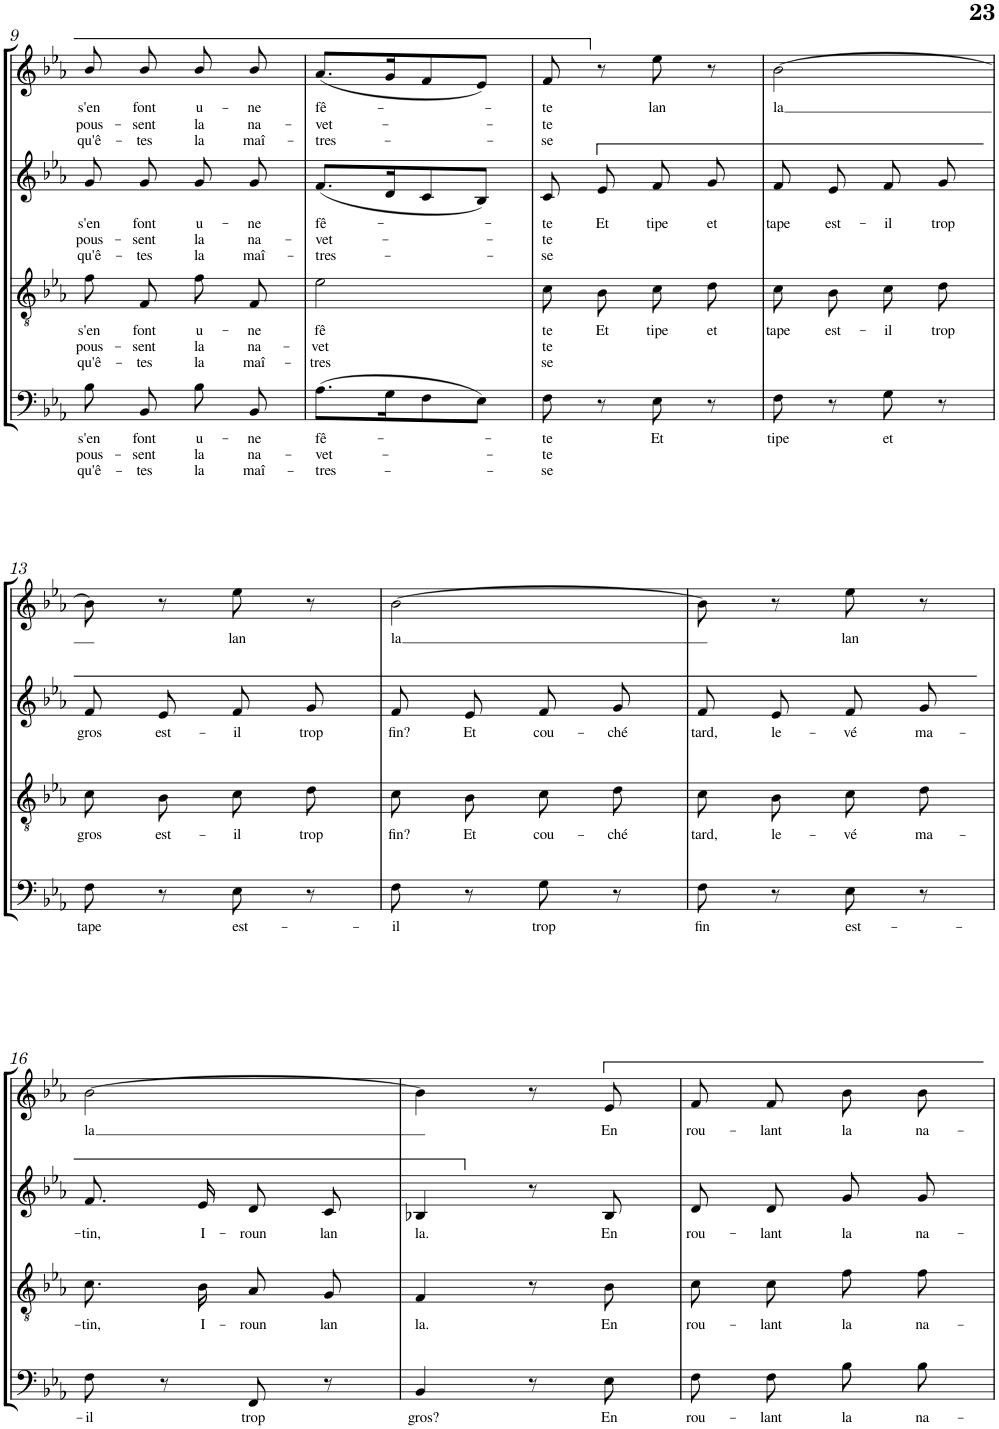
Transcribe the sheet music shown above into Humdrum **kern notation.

**kern	**text	**text	**text	**kern	**text	**text	**text	**kern	**text	**text	**text	**kern	**text	**text	**text	**kern
*part5	*part5	*part5	*part5	*part4	*part4	*part4	*part4	*part3	*part3	*part3	*part3	*part2	*part2	*part2	*part2	*part1
*staff5	*staff5	*staff5	*staff5	*staff4	*staff4	*staff4	*staff4	*staff3	*staff3	*staff3	*staff3	*staff2	*staff2	*staff2	*staff2	*staff1
*I"BASSES	*	*	*	*I"TÉNORS	*	*	*	*I"CONTRALTOS	*	*	*	*I"SOPRANOS	*	*	*	*I"Soprano solo
!!LO:PB:g=z
*clefF4	*	*	*	*clefGv2	*	*	*	*clefG2	*	*	*	*clefG2	*	*	*	*clefG2
*k[b-e-a-]	*	*	*	*k[b-e-a-]	*	*	*	*k[b-e-a-]	*	*	*	*k[b-e-a-]	*	*	*	*k[b-e-a-]
*M2/4	*	*	*	*M2/4	*	*	*	*M2/4	*	*	*	*M2/4	*	*	*	*M2/4
=9	=9	=9	=9	=9	=9	=9	=9	=9	=9	=9	=9	=9	=9	=9	=9	=9
!	!LO:LY:b	!LO:LY:b	!LO:LY:b	!	!LO:LY:b	!LO:LY:b	!LO:LY:b	!	!LO:LY:b	!LO:LY:b	!LO:LY:b	!	!LO:LY:b	!LO:LY:b	!LO:LY:b	!
8B-\	s'en	pous-	qu'ê-	8f\L	s'en	pous-	qu'ê-	8g/	s'en	pous-	qu'ê-	8b-/	s'en	pous-	qu'ê-	2r
!	!LO:LY:b	!LO:LY:b	!LO:LY:b	!	!LO:LY:b	!LO:LY:b	!LO:LY:b	!	!LO:LY:b	!LO:LY:b	!LO:LY:b	!	!LO:LY:b	!LO:LY:b	!LO:LY:b	!
8BB-/	font	-sent	-tes	8F\J	font	-sent	-tes	8g/	font	-sent	-tes	8b-/	font	-sent	-tes	.
!	!LO:LY:b	!LO:LY:b	!LO:LY:b	!	!LO:LY:b	!LO:LY:b	!LO:LY:b	!	!LO:LY:b	!LO:LY:b	!LO:LY:b	!	!LO:LY:b	!LO:LY:b	!LO:LY:b	!
8B-\	u-	la	la	8f\L	u-	la	la	8g/	u-	la	la	8b-/	u-	la	la	.
!	!LO:LY:b	!LO:LY:b	!LO:LY:b	!	!LO:LY:b	!LO:LY:b	!LO:LY:b	!	!LO:LY:b	!LO:LY:b	!LO:LY:b	!	!LO:LY:b	!LO:LY:b	!LO:LY:b	!
8BB-/	-ne	na-	maî-	8F\J	-ne	na-	maî-	8g/	-ne	na-	maî-	8b-/	-ne	na-	maî-	.
=10	=10	=10	=10	=10	=10	=10	=10	=10	=10	=10	=10	=10	=10	=10	=10	=10
!	!LO:LY:b	!LO:LY:b	!LO:LY:b	!	!LO:LY:b	!LO:LY:b	!LO:LY:b	!	!LO:LY:b	!LO:LY:b	!LO:LY:b	!	!LO:LY:b	!LO:LY:b	!LO:LY:b	!
(8.A-\L	fê-	-vet-	-tres-	2e-\	fê	-vet	-tres	(8.f/L	fê-	-vet-	-tres-	(8.a-/L	fê-	-vet-	-tres-	2r
16G\K	.	.	.	.	.	.	.	16d/K	.	.	.	16g/K	.	.	.	.
8F\	.	.	.	.	.	.	.	8c/	.	.	.	8f/	.	.	.	.
8E-\J)	.	.	.	.	.	.	.	8B-/J)	.	.	.	8e-/J)	.	.	.	.
=11	=11	=11	=11	=11	=11	=11	=11	=11	=11	=11	=11	=11	=11	=11	=11	=11
!	!LO:LY:b	!LO:LY:b	!LO:LY:b	!	!LO:LY:b	!LO:LY:b	!LO:LY:b	!	!LO:LY:b	!LO:LY:b	!LO:LY:b	!	!LO:LY:b	!LO:LY:b	!LO:LY:b	!
8F\	-te	-te	-se	8c\L	-te	-te	-se	8c/	-te	-te	-se	8f/	-te	-te	-se	2r
!	!	!	!	!	!LO:LY:b	!	!	!	!LO:LY:b	!	!	!	!	!	!	!
8r	.	.	.	8B-\J	Et	.	.	8e-/	Et	.	.	8r	.	.	.	.
!	!LO:LY:b	!	!	!	!LO:LY:b	!	!	!	!LO:LY:b	!	!	!	!LO:LY:b	!	!	!
8E-\	Et	.	.	8c\L	tipe	.	.	8f/	tipe	.	.	8ee-\	lan	.	.	.
!	!	!	!	!	!LO:LY:b	!	!	!	!LO:LY:b	!	!	!	!	!	!	!
8r	.	.	.	8d\J	et	.	.	8g/	et	.	.	8r	.	.	.	.
=12	=12	=12	=12	=12	=12	=12	=12	=12	=12	=12	=12	=12	=12	=12	=12	=12
!	!LO:LY:b	!	!	!	!LO:LY:b	!	!	!	!LO:LY:b	!	!	!	!LO:LY:b	!	!	!
8F\	tipe	.	.	8c\L	tape	.	.	8f/	tape	.	.	[2b-\	la	.	.	2r
!	!	!	!	!	!LO:LY:b	!	!	!	!LO:LY:b	!	!	!	!	!	!	!
8r	.	.	.	8B-\J	est-	.	.	8e-/	est-	.	.	.	.	.	.	.
!	!LO:LY:b	!	!	!	!LO:LY:b	!	!	!	!LO:LY:b	!	!	!	!	!	!	!
8G\	et	.	.	8c\L	-il	.	.	8f/	-il	.	.	.	.	.	.	.
!	!	!	!	!	!LO:LY:b	!	!	!	!LO:LY:b	!	!	!	!	!	!	!
8r	.	.	.	8d\J	trop	.	.	8g/	trop	.	.	.	.	.	.	.
!!LO:LB:g=z
=13	=13	=13	=13	=13	=13	=13	=13	=13	=13	=13	=13	=13	=13	=13	=13	=13
!	!LO:LY:b	!	!	!	!LO:LY:b	!	!	!	!LO:LY:b	!	!	!	!	!	!	!
8F\	tape	.	.	8c\L	gros	.	.	8f/	gros	.	.	8b-\]	.	.	.	2r
!	!	!	!	!	!LO:LY:b	!	!	!	!LO:LY:b	!	!	!	!	!	!	!
8r	.	.	.	8B-\J	est-	.	.	8e-/	est-	.	.	8r	.	.	.	.
!	!LO:LY:b	!	!	!	!LO:LY:b	!	!	!	!LO:LY:b	!	!	!	!LO:LY:b	!	!	!
8E-\	est-	.	.	8c\L	-il	.	.	8f/	-il	.	.	8ee-\	lan	.	.	.
!	!	!	!	!	!LO:LY:b	!	!	!	!LO:LY:b	!	!	!	!	!	!	!
8r	.	.	.	8d\J	trop	.	.	8g/	trop	.	.	8r	.	.	.	.
=14	=14	=14	=14	=14	=14	=14	=14	=14	=14	=14	=14	=14	=14	=14	=14	=14
!	!LO:LY:b	!	!	!	!LO:LY:b	!	!	!	!LO:LY:b	!	!	!	!LO:LY:b	!	!	!
8F\	-il	.	.	8c\L	fin?	.	.	8f/	fin?	.	.	[2b-\	la	.	.	2r
!	!	!	!	!	!LO:LY:b	!	!	!	!LO:LY:b	!	!	!	!	!	!	!
8r	.	.	.	8B-\J	Et	.	.	8e-/	Et	.	.	.	.	.	.	.
!	!LO:LY:b	!	!	!	!LO:LY:b	!	!	!	!LO:LY:b	!	!	!	!	!	!	!
8G\	trop	.	.	8c\L	cou-	.	.	8f/	cou-	.	.	.	.	.	.	.
!	!	!	!	!	!LO:LY:b	!	!	!	!LO:LY:b	!	!	!	!	!	!	!
8r	.	.	.	8d\J	-ché	.	.	8g/	-ché	.	.	.	.	.	.	.
=15	=15	=15	=15	=15	=15	=15	=15	=15	=15	=15	=15	=15	=15	=15	=15	=15
!	!LO:LY:b	!	!	!	!LO:LY:b	!	!	!	!LO:LY:b	!	!	!	!	!	!	!
8F\	fin	.	.	8c\L	tard,	.	.	8f/	tard,	.	.	8b-\]	.	.	.	2r
!	!	!	!	!	!LO:LY:b	!	!	!	!LO:LY:b	!	!	!	!	!	!	!
8r	.	.	.	8B-\J	le-	.	.	8e-/	le-	.	.	8r	.	.	.	.
!	!LO:LY:b	!	!	!	!LO:LY:b	!	!	!	!LO:LY:b	!	!	!	!LO:LY:b	!	!	!
8E-\	est-	.	.	8c\L	-vé	.	.	8f/	-vé	.	.	8ee-\	lan	.	.	.
!	!	!	!	!	!LO:LY:b	!	!	!	!LO:LY:b	!	!	!	!	!	!	!
8r	.	.	.	8d\J	ma-	.	.	8g/	ma-	.	.	8r	.	.	.	.
!!LO:LB:g=z
=16	=16	=16	=16	=16	=16	=16	=16	=16	=16	=16	=16	=16	=16	=16	=16	=16
!	!LO:LY:b	!	!	!	!LO:LY:b	!	!	!	!LO:LY:b	!	!	!	!LO:LY:b	!	!	!
8F\	-il	.	.	8.c\L	-tin,	.	.	8.f/	-tin,	.	.	[2b-\	la	.	.	2r
8r	.	.	.	.	.	.	.	.	.	.	.	.	.	.	.	.
!	!	!	!	!	!LO:LY:b	!	!	!	!LO:LY:b	!	!	!	!	!	!	!
.	.	.	.	16B-\Jk	I-	.	.	16e-/	I-	.	.	.	.	.	.	.
!	!LO:LY:b	!	!	!	!LO:LY:b	!	!	!	!LO:LY:b	!	!	!	!	!	!	!
8FF/	trop	.	.	8A-/L	-roun	.	.	8d/	-roun	.	.	.	.	.	.	.
!	!	!	!	!	!LO:LY:b	!	!	!	!LO:LY:b	!	!	!	!	!	!	!
8r	.	.	.	8G/J	lan	.	.	8c/	lan	.	.	.	.	.	.	.
=17	=17	=17	=17	=17	=17	=17	=17	=17	=17	=17	=17	=17	=17	=17	=17	=17
!	!LO:LY:b	!	!	!	!LO:LY:b	!	!	!	!LO:LY:b	!	!	!	!	!	!	!
4BB-/	gros?	.	.	4F/	la.	.	.	4B-X/	la.	.	.	4b-\]	.	.	.	2r
8r	.	.	.	8r	.	.	.	8r	.	.	.	8r	.	.	.	.
!	!LO:LY:b	!	!	!	!LO:LY:b	!	!	!	!LO:LY:b	!	!	!	!LO:LY:b	!	!	!
8E-\	En	.	.	8B-\	En	.	.	8B-/	En	.	.	8e-/	En	.	.	.
=18	=18	=18	=18	=18	=18	=18	=18	=18	=18	=18	=18	=18	=18	=18	=18	=18
!	!LO:LY:b	!	!	!	!LO:LY:b	!	!	!	!LO:LY:b	!	!	!	!LO:LY:b	!	!	!
8F\	rou-	.	.	8c\L	rou-	.	.	8d/	rou-	.	.	8f/	rou-	.	.	2r
!	!LO:LY:b	!	!	!	!LO:LY:b	!	!	!	!LO:LY:b	!	!	!	!LO:LY:b	!	!	!
8F\	-lant	.	.	8c\J	-lant	.	.	8d/	-lant	.	.	8f/	-lant	.	.	.
!	!LO:LY:b	!	!	!	!LO:LY:b	!	!	!	!LO:LY:b	!	!	!	!LO:LY:b	!	!	!
8B-\	la	.	.	8f\L	la	.	.	8g/	la	.	.	8b-\	la	.	.	.
!	!LO:LY:b	!	!	!	!LO:LY:b	!	!	!	!LO:LY:b	!	!	!	!LO:LY:b	!	!	!
8B-\	na-	.	.	8f\J	na-	.	.	8g/	na-	.	.	8b-\	na-	.	.	.
=	=	=	=	=	=	=	=	=	=	=	=	=	=	=	=	=
*-	*-	*-	*-	*-	*-	*-	*-	*-	*-	*-	*-	*-	*-	*-	*-	*-
